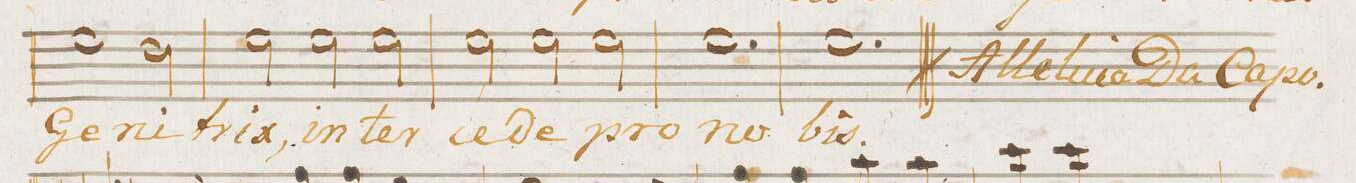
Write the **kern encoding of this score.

**kern	**text
*I"Alto.	*
*clefC3	*
*k[b-]	*
*M3/2	*
1f	Ge-
2e\	-ni-
=39	=39
2f\	-trix,
2f\	in-
2f\	-ter-
=40	=40
2f\	-ce-
2f\	-de
2f\	pro
=41	=41
1.f	no-
=42	=42
1.f	-bis.
==	==
*-	*-
